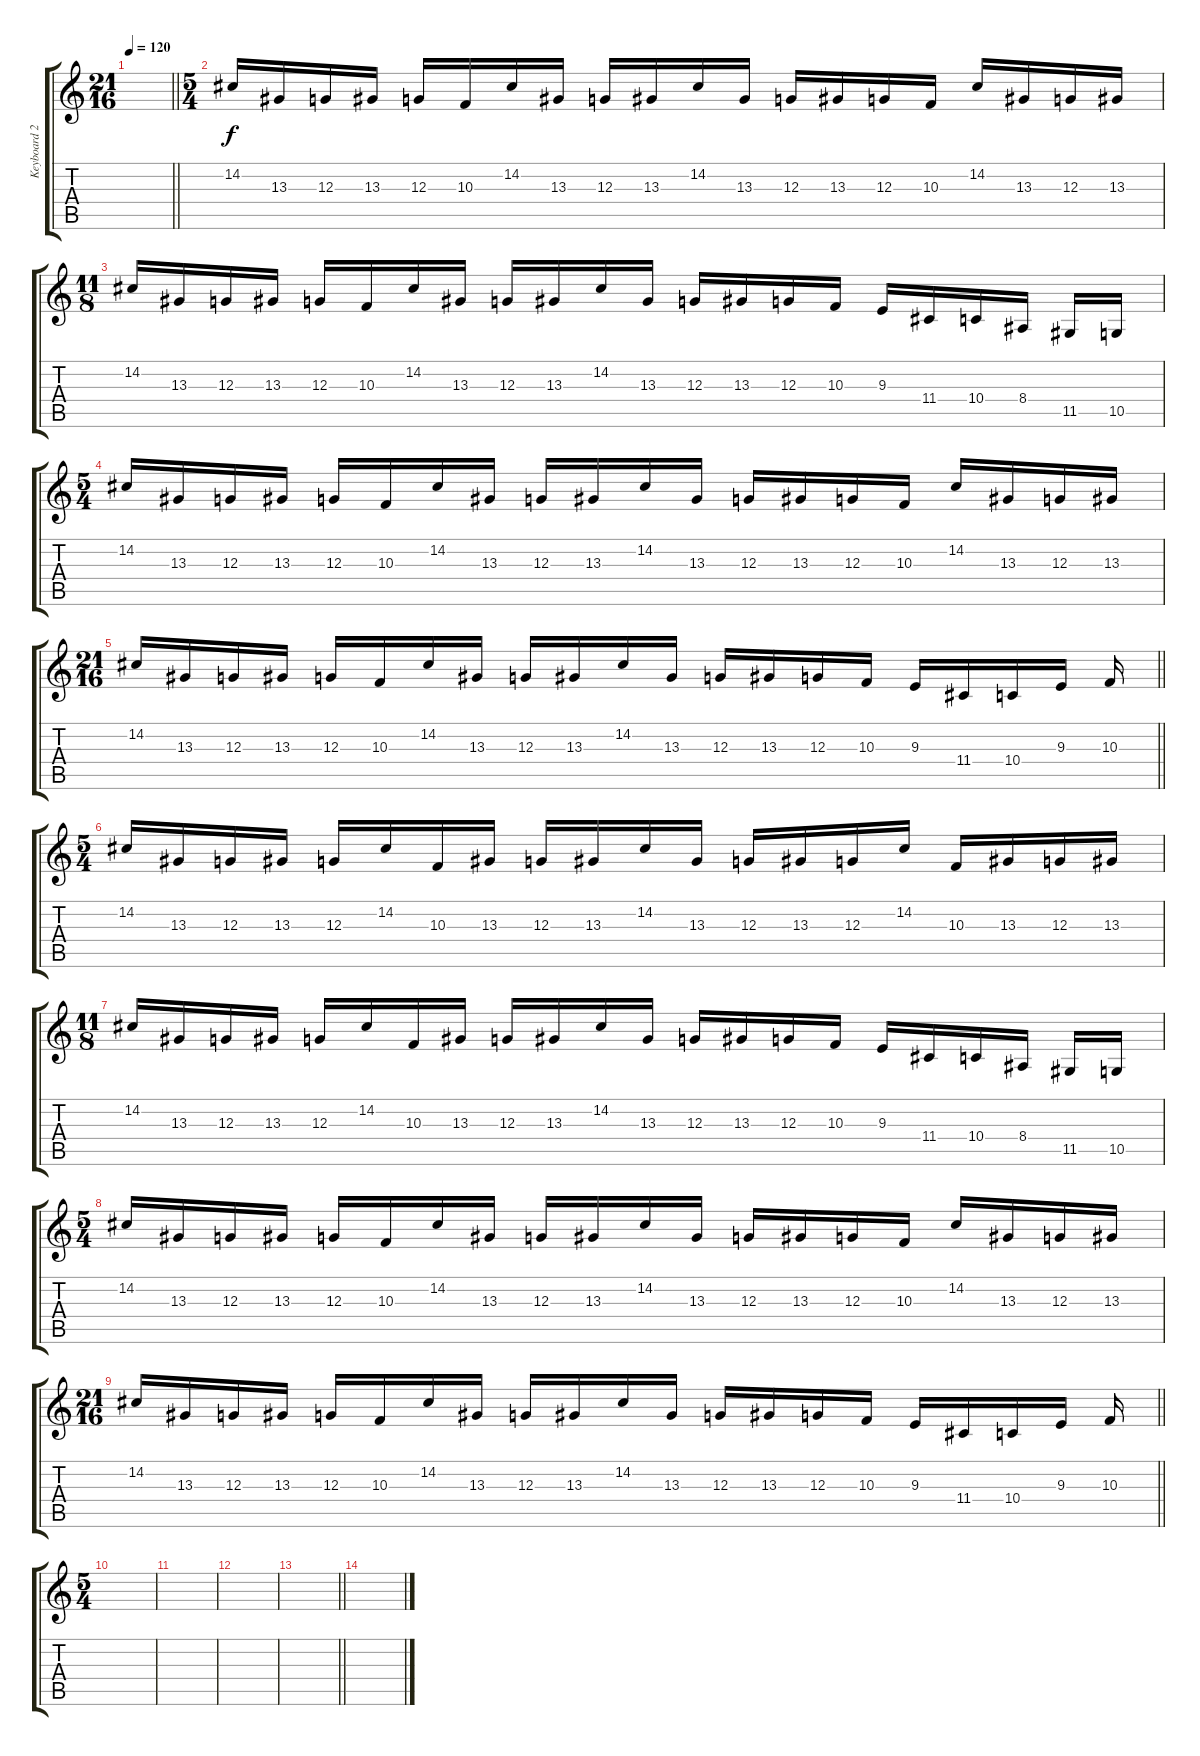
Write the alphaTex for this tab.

\track ("Keyboard 2" "Keyboard 2") {instrument stringensemble1}
\staff {score tabs}
\tuning (E4 B3 G3 D3 A2 D2) {hide}
\ts (21 16)
\tempo 120
\clef g2
\barLineRight lightlight
\ks c
|
\ts (5 4)
14.2.16 13.3.16 12.3.16 13.3.16 12.3.16 10.3.16 14.2.16 13.3.16 12.3.16 13.3.16 14.2.16 13.3.16 12.3.16 13.3.16 12.3.16 10.3.16 14.2.16 13.3.16 12.3.16 13.3.16 |
\ts (11 8)
14.2.16 13.3.16 12.3.16 13.3.16 12.3.16 10.3.16 14.2.16 13.3.16 12.3.16 13.3.16 14.2.16 13.3.16 12.3.16 13.3.16 12.3.16 10.3.16 9.3.16 11.4.16 10.4.16 8.4.16 11.5.16 10.5.16 |
\ts (5 4)
14.2.16 13.3.16 12.3.16 13.3.16 12.3.16 10.3.16 14.2.16 13.3.16 12.3.16 13.3.16 14.2.16 13.3.16 12.3.16 13.3.16 12.3.16 10.3.16 14.2.16 13.3.16 12.3.16 13.3.16 |
\ts (21 16)
\barLineRight lightlight
14.2.16 13.3.16 12.3.16 13.3.16 12.3.16 10.3.16 14.2.16 13.3.16 12.3.16 13.3.16 14.2.16 13.3.16 12.3.16 13.3.16 12.3.16 10.3.16 9.3.16 11.4.16 10.4.16 9.3.16 10.3.16 |
\ts (5 4)
14.2.16 13.3.16 12.3.16 13.3.16 12.3.16 14.2.16 10.3.16 13.3.16 12.3.16 13.3.16 14.2.16 13.3.16 12.3.16 13.3.16 12.3.16 14.2.16 10.3.16 13.3.16 12.3.16 13.3.16 |
\ts (11 8)
14.2.16 13.3.16 12.3.16 13.3.16 12.3.16 14.2.16 10.3.16 13.3.16 12.3.16 13.3.16 14.2.16 13.3.16 12.3.16 13.3.16 12.3.16 10.3.16 9.3.16 11.4.16 10.4.16 8.4.16 11.5.16 10.5.16 |
\ts (5 4)
14.2.16 13.3.16 12.3.16 13.3.16 12.3.16 10.3.16 14.2.16 13.3.16 12.3.16 13.3.16 14.2.16 13.3.16 12.3.16 13.3.16 12.3.16 10.3.16 14.2.16 13.3.16 12.3.16 13.3.16 |
\ts (21 16)
\barLineRight lightlight
14.2.16 13.3.16 12.3.16 13.3.16 12.3.16 10.3.16 14.2.16 13.3.16 12.3.16 13.3.16 14.2.16 13.3.16 12.3.16 13.3.16 12.3.16 10.3.16 9.3.16 11.4.16 10.4.16 9.3.16 10.3.16 |
\ts (5 4)
\section ("" "")
|
|
|
\barLineRight lightlight
|
\section ("" "")
